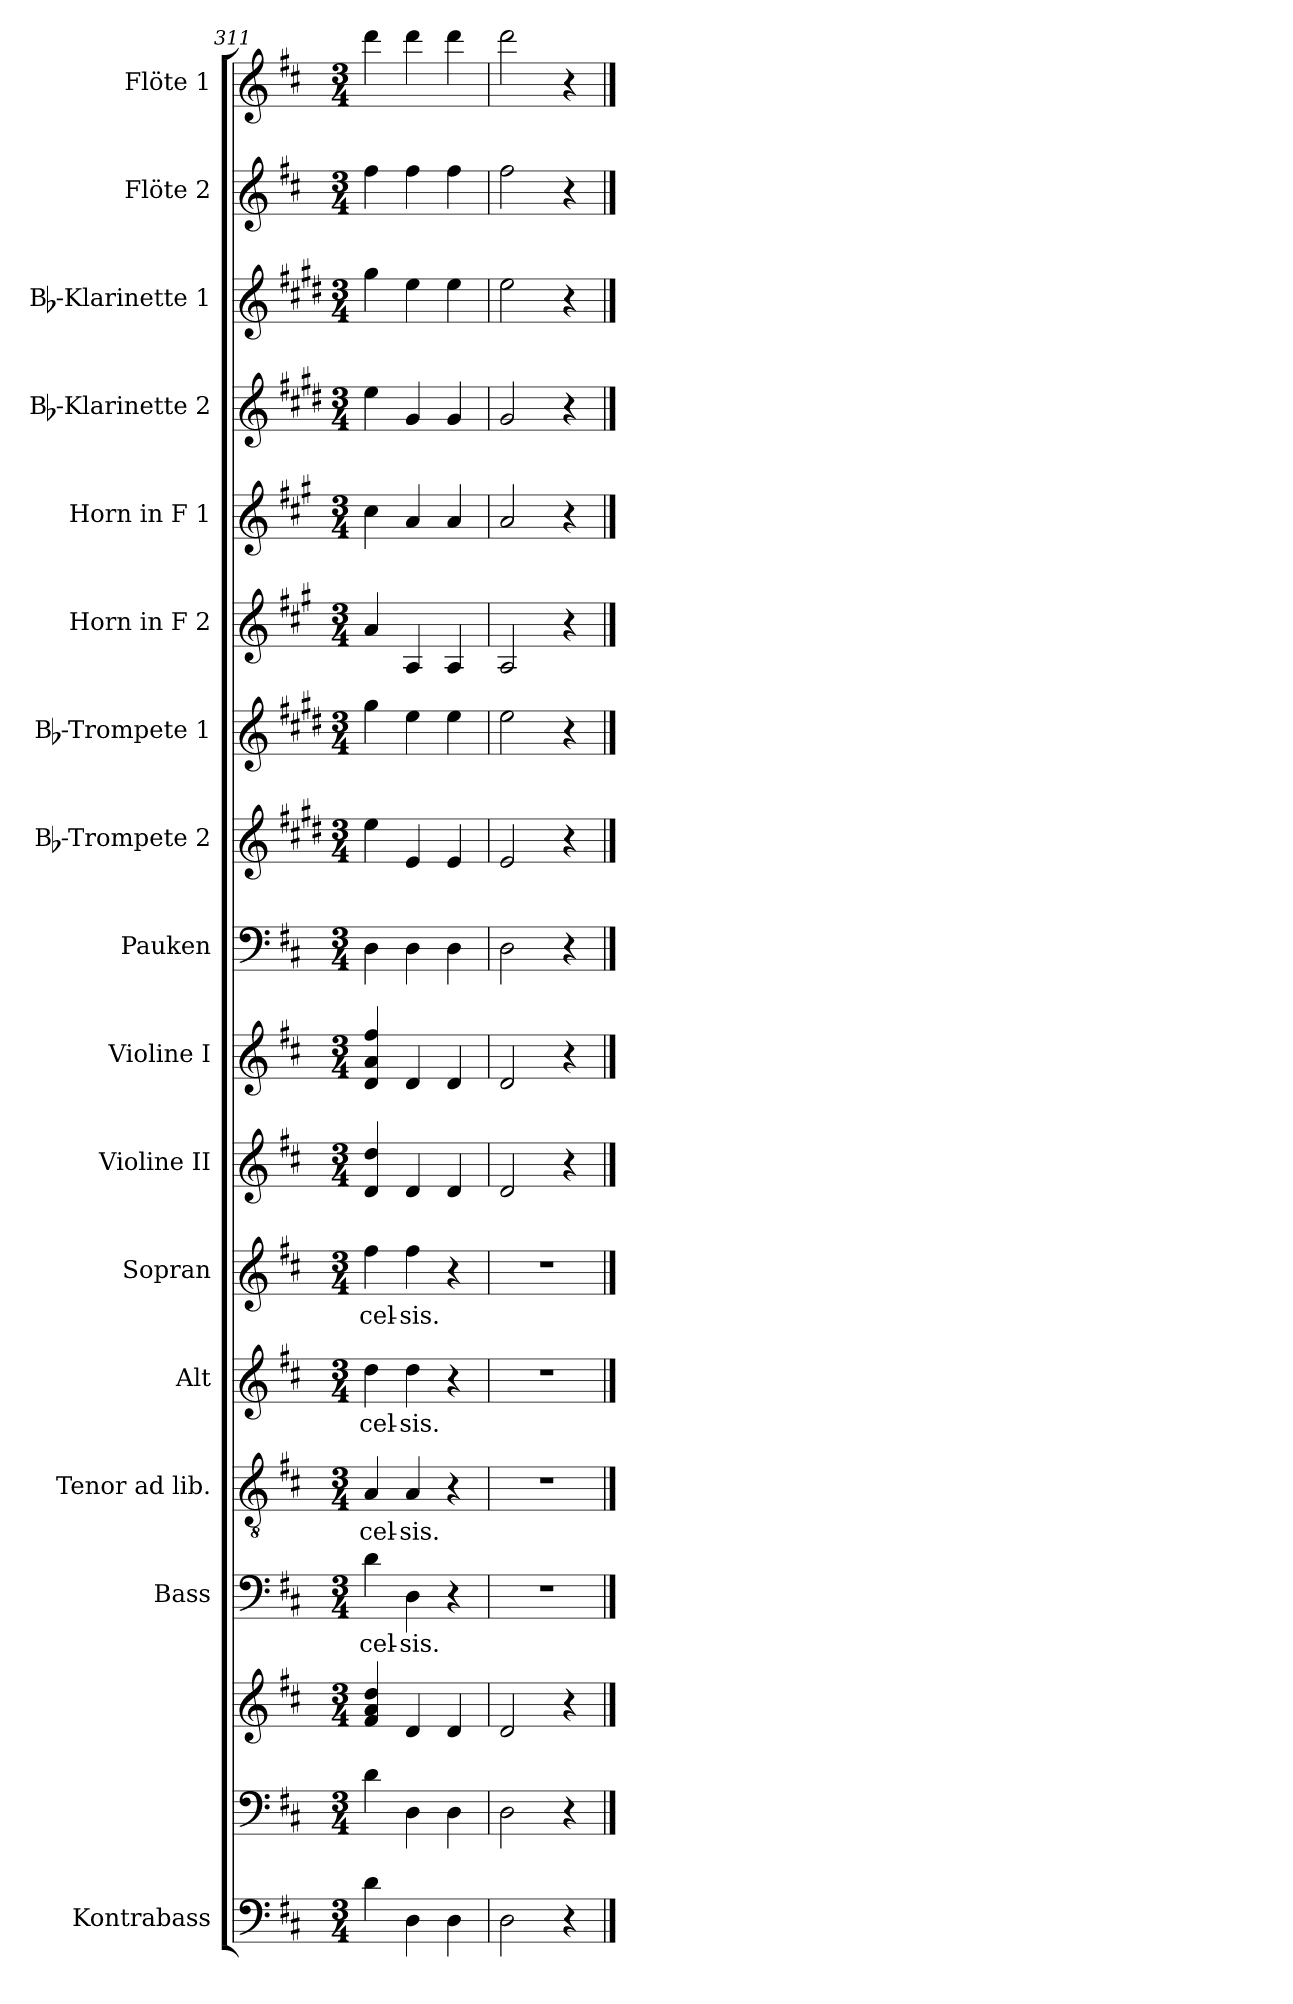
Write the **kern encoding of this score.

**kern	**kern	**kern	**kern	**text	**kern	**text	**kern	**text	**kern	**text	**kern	**kern	**kern	**kern	**kern	**kern	**kern	**kern	**kern	**kern	**kern
*part17	*part16	*part16	*part15	*part15	*part14	*part14	*part13	*part13	*part12	*part12	*part11	*part10	*part9	*part8	*part7	*part6	*part5	*part4	*part3	*part2	*part1
*staff18	*staff17	*staff16	*staff15	*staff15	*staff14	*staff14	*staff13	*staff13	*staff12	*staff12	*staff11	*staff10	*staff9	*staff8	*staff7	*staff6	*staff5	*staff4	*staff3	*staff2	*staff1
*I"Kontrabass	*	*	*I"Bass	*	*I"Tenor ad lib.	*	*I"Alt	*	*I"Sopran	*	*I"Violine II	*I"Violine I	*I"Pauken	*I"Bb-Trompete 2	*I"Bb-Trompete 1	*I"Horn in F 2	*I"Horn in F 1	*I"Bb-Klarinette 2	*I"Bb-Klarinette 1	*I"Flöte 2	*I"Flöte 1
*I'Kb.	*	*	*I'B.	*	*I'T.	*	*I'A.	*	*I'S.	*	*I'Vl. II	*I'Vl. I	*I'Pk.	*I'Bb Trp. 2	*I'Bb Trp. 1	*	*	*I'Bb Kl. 2	*I'Bb Kl. 1	*I'Fl. 2	*I'Fl. 1
*clefF4	*clefF4	*clefG2	*clefF4	*	*clefGv2	*	*clefG2	*	*clefG2	*	*clefG2	*clefG2	*clefF4	*clefG2	*clefG2	*clefG2	*clefG2	*clefG2	*clefG2	*clefG2	*clefG2
*ITrd7c12	*	*	*	*	*	*	*	*	*	*	*	*	*	*ITrd1c2	*ITrd1c2	*ITrd4c7	*ITrd4c7	*ITrd1c2	*ITrd1c2	*	*
*k[f#c#]	*k[f#c#]	*k[f#c#]	*k[f#c#]	*	*k[f#c#]	*	*k[f#c#]	*	*k[f#c#]	*	*k[f#c#]	*k[f#c#]	*k[f#c#]	*k[f#c#]	*k[f#c#]	*k[f#c#]	*k[f#c#]	*k[f#c#]	*k[f#c#]	*k[f#c#]	*k[f#c#]
*D:	*D:	*D:	*D:	*	*D:	*	*D:	*	*D:	*	*D:	*D:	*D:	*D:	*D:	*D:	*D:	*D:	*D:	*D:	*D:
*M3/4	*M3/4	*M3/4	*M3/4	*	*M3/4	*	*M3/4	*	*M3/4	*	*M3/4	*M3/4	*M3/4	*M3/4	*M3/4	*M3/4	*M3/4	*M3/4	*M3/4	*M3/4	*M3/4
=311	=311	=311	=311	=311	=311	=311	=311	=311	=311	=311	=311	=311	=311	=311	=311	=311	=311	=311	=311	=311	=311
!	!	!	!	!LO:LY:b	!	!LO:LY:b	!	!LO:LY:b	!	!LO:LY:b	!	!	!	!	!	!	!	!	!	!	!
4D\	4d\	4f#/ 4a/ 4dd/	4d\	-cel-	4A/	-cel-	4dd\	-cel-	4ff#\	-cel-	4d/ 4dd/	4d/ 4a/ 4ff#/	4D\	4dd\	4ff#\	4d/	4f#\	4dd\	4ff#\	4ff#\	4ddd\
!	!	!	!	!LO:LY:b	!	!LO:LY:b	!	!LO:LY:b	!	!LO:LY:b	!	!	!	!	!	!	!	!	!	!	!
4DD\	4D\	4d/	4D\	-sis.	4A/	-sis.	4dd\	-sis.	4ff#\	-sis.	4d/	4d/	4D\	4d/	4dd\	4D/	4d/	4f#/	4dd\	4ff#\	4ddd\
4DD\	4D\	4d/	4r	.	4r	.	4r	.	4r	.	4d/	4d/	4D\	4d/	4dd\	4D/	4d/	4f#/	4dd\	4ff#\	4ddd\
=312	=312	=312	=312	=312	=312	=312	=312	=312	=312	=312	=312	=312	=312	=312	=312	=312	=312	=312	=312	=312	=312
2DD\	2D\	2d/	2.r	.	2.r	.	2.r	.	2.r	.	2d/	2d/	2D\	2d/	2dd\	2D/	2d/	2f#/	2dd\	2ff#\	2ddd\
4r	4r	4r	.	.	.	.	.	.	.	.	4r	4r	4r	4r	4r	4r	4r	4r	4r	4r	4r
==	==	==	==	==	==	==	==	==	==	==	==	==	==	==	==	==	==	==	==	==	==
*-	*-	*-	*-	*-	*-	*-	*-	*-	*-	*-	*-	*-	*-	*-	*-	*-	*-	*-	*-	*-	*-
